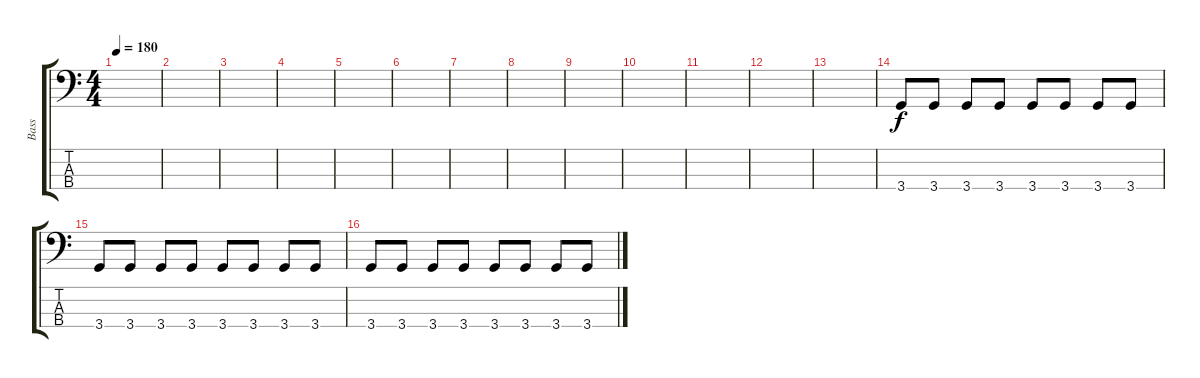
\track ("Bass" "Bass") {instrument electricbasspick}
\staff {score tabs}
\tuning (G2 D2 A1 E1) {hide}
\ts (4 4)
\tempo 180
\clef f4
\ks c
|
|
|
|
|
|
|
|
|
|
|
|
|
3.4.8 3.4.8 3.4.8 3.4.8 3.4.8 3.4.8 3.4.8 3.4.8 |
3.4.8 3.4.8 3.4.8 3.4.8 3.4.8 3.4.8 3.4.8 3.4.8 |
3.4.8 3.4.8 3.4.8 3.4.8 3.4.8 3.4.8 3.4.8 3.4.8
